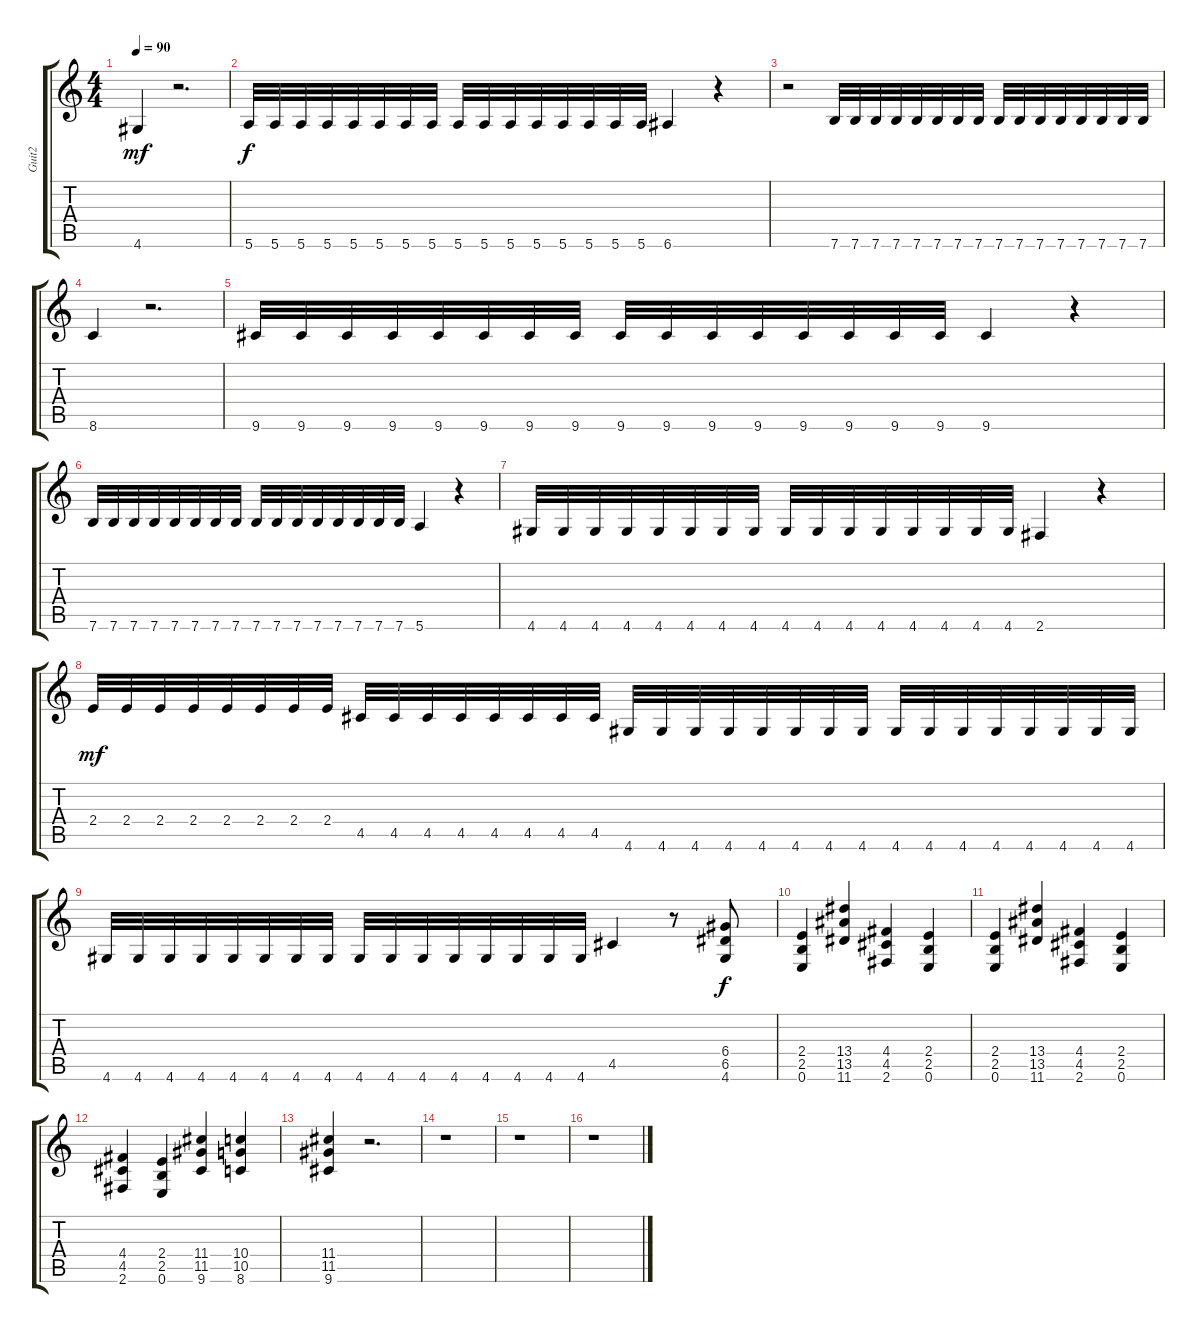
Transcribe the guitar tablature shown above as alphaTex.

\track ("Guit2" "Guit2") {instrument distortionguitar}
\staff {score tabs}
\tuning (E4 B3 G3 D3 A2 E2) {hide}
\ts (4 4)
\tempo 90
\clef g2
\ks c
4.6.4{dy mf} r.2{d} |
5.6.32{dy f} 5.6.32 5.6.32 5.6.32 5.6.32 5.6.32 5.6.32 5.6.32 5.6.32 5.6.32 5.6.32 5.6.32 5.6.32 5.6.32 5.6.32 5.6.32 6.6.4 r.4 |
r.2 7.6.32 7.6.32 7.6.32 7.6.32 7.6.32 7.6.32 7.6.32 7.6.32 7.6.32 7.6.32 7.6.32 7.6.32 7.6.32 7.6.32 7.6.32 7.6.32 |
8.6.4 r.2{d} |
9.6.32 9.6.32 9.6.32 9.6.32 9.6.32 9.6.32 9.6.32 9.6.32 9.6.32 9.6.32 9.6.32 9.6.32 9.6.32 9.6.32 9.6.32 9.6.32 9.6.4 r.4 |
7.6.32 7.6.32 7.6.32 7.6.32 7.6.32 7.6.32 7.6.32 7.6.32 7.6.32 7.6.32 7.6.32 7.6.32 7.6.32 7.6.32 7.6.32 7.6.32 5.6.4 r.4 |
4.6.32 4.6.32 4.6.32 4.6.32 4.6.32 4.6.32 4.6.32 4.6.32 4.6.32 4.6.32 4.6.32 4.6.32 4.6.32 4.6.32 4.6.32 4.6.32 2.6.4 r.4 |
2.4.32{dy mf} 2.4.32 2.4.32 2.4.32 2.4.32 2.4.32 2.4.32 2.4.32 4.5.32 4.5.32 4.5.32 4.5.32 4.5.32 4.5.32 4.5.32 4.5.32 4.6.32 4.6.32 4.6.32 4.6.32 4.6.32 4.6.32 4.6.32 4.6.32 4.6.32 4.6.32 4.6.32 4.6.32 4.6.32 4.6.32 4.6.32 4.6.32 |
4.6.32 4.6.32 4.6.32 4.6.32 4.6.32 4.6.32 4.6.32 4.6.32 4.6.32 4.6.32 4.6.32 4.6.32 4.6.32 4.6.32 4.6.32 4.6.32 4.5.4 r.8 (6.4 6.5 4.6).8{dy f} |
(2.4 2.5 0.6).4 (13.4 13.5 11.6).4 (4.4 4.5 2.6).4 (2.4 2.5 0.6).4 |
(2.4 2.5 0.6).4 (13.4 13.5 11.6).4 (4.4 4.5 2.6).4 (2.4 2.5 0.6).4 |
(4.4 4.5 2.6).4 (2.4 2.5 0.6).4 (11.4 11.5 9.6).4 (10.4 10.5 8.6).4 |
(11.4 11.5 9.6).4 r.2{d} |
r.1 |
r.1 |
r.1
